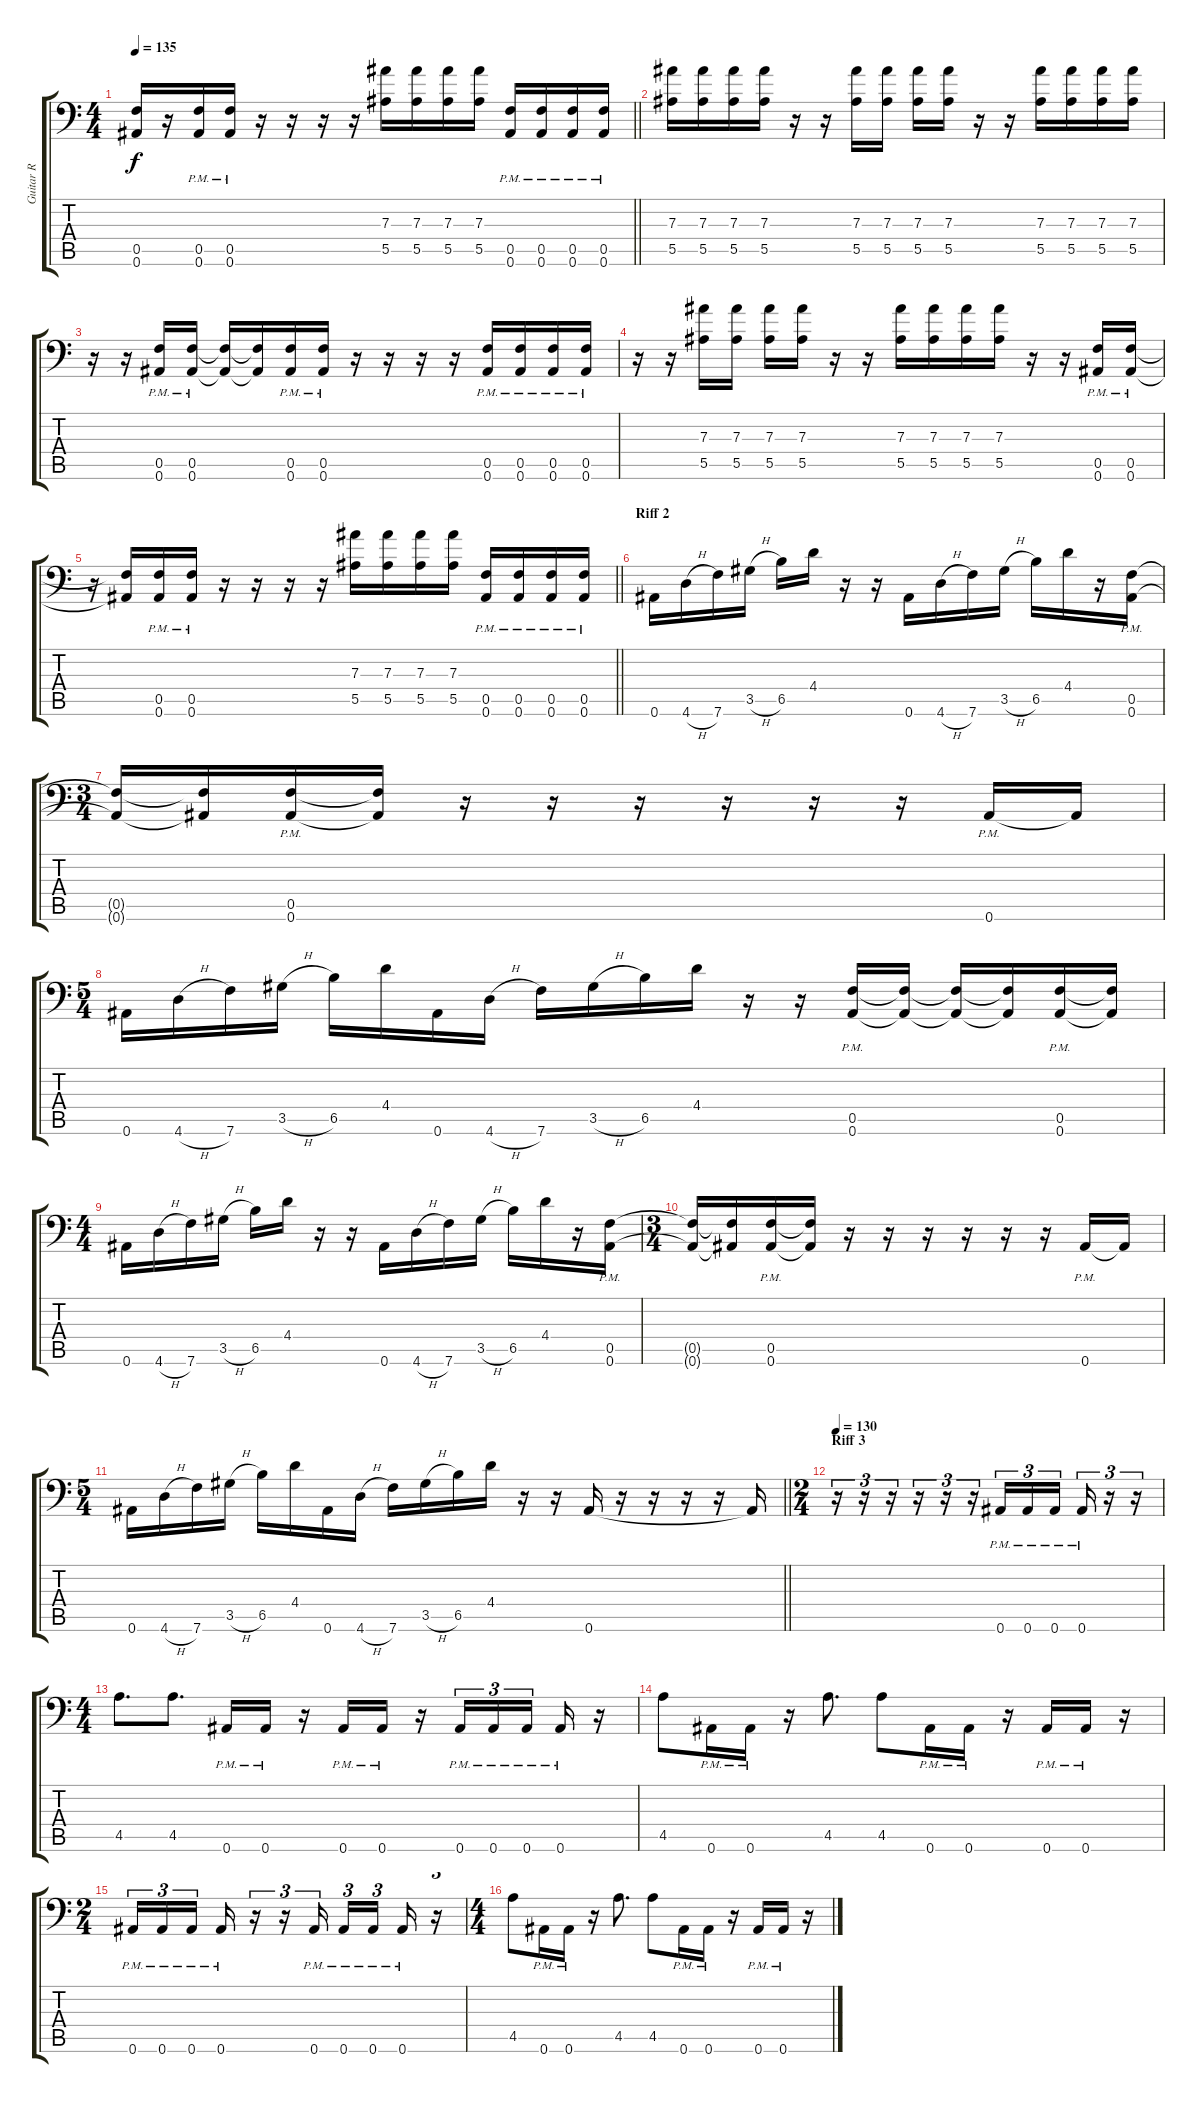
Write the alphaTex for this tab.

\track ("Guitar R" "Guitar R") {instrument distortionguitar}
\staff {score tabs}
\tuning (C4 G3 Eb3 Bb2 F2 Bb1) {hide}
\ts (4 4)
\tempo 135
\clef f4
\barLineRight lightlight
\ks c
(0.5{t} 0.6{t}).16{dy f} r.16 (0.5{pm} 0.6{pm}).16 (0.5{pm} 0.6{pm}).16 r.16 r.16 r.16 r.16 (7.3 5.5).16 (7.3 5.5).16 (7.3 5.5).16 (7.3 5.5).16 (0.5{pm} 0.6{pm}).16 (0.5{pm} 0.6{pm}).16 (0.5{pm} 0.6{pm}).16 (0.5{pm} 0.6{pm}).16 |
(7.3 5.5).16 (7.3 5.5).16 (7.3 5.5).16 (7.3 5.5).16 r.16 r.16 (7.3 5.5).16 (7.3 5.5).16 (7.3 5.5).16 (7.3 5.5).16 r.16 r.16 (7.3 5.5).16 (7.3 5.5).16 (7.3 5.5).16 (7.3 5.5).16 |
r.16 r.16 (0.5{pm} 0.6{pm}).16 (0.5{pm} 0.6{pm}).16 (0.5{t} 0.6{t}).16 (0.5{t} 0.6{t}).16 (0.5{pm} 0.6{pm}).16 (0.5{pm} 0.6{pm}).16 r.16 r.16 r.16 r.16 (0.5{pm} 0.6{pm}).16 (0.5{pm} 0.6{pm}).16 (0.5{pm} 0.6{pm}).16 (0.5{pm} 0.6{pm}).16 |
r.16 r.16 (7.3 5.5).16 (7.3 5.5).16 (7.3 5.5).16 (7.3 5.5).16 r.16 r.16 (7.3 5.5).16 (7.3 5.5).16 (7.3 5.5).16 (7.3 5.5).16 r.16 r.16 (0.5{pm} 0.6{pm}).16 (0.5{pm} 0.6{pm}).16 |
\barLineRight lightlight
r.16 (0.5{t} 0.6{t}).16 (0.5{pm} 0.6{pm}).16 (0.5{pm} 0.6{pm}).16 r.16 r.16 r.16 r.16 (7.3 5.5).16 (7.3 5.5).16 (7.3 5.5).16 (7.3 5.5).16 (0.5{pm} 0.6{pm}).16 (0.5{pm} 0.6{pm}).16 (0.5{pm} 0.6{pm}).16 (0.5{pm} 0.6{pm}).16 |
\section ("" "Riff 2")
0.6.16 4.6{h}.16 7.6.16 3.5{h}.16 6.5.16 4.4.16 r.16 r.16 0.6.16 4.6{h}.16 7.6.16 3.5{h}.16 6.5.16 4.4.16 r.16 (0.5{pm} 0.6{pm}).16 |
\ts (3 4)
(0.5{t} 0.6{t}).16 (0.5{t} 0.6{t}).16 (0.5{pm} 0.6{pm}).16 (0.5{t} 0.6{t}).16 r.16 r.16 r.16 r.16 r.16 r.16 0.6{pm}.16 0.6{t}.16 |
\ts (5 4)
0.6.16 4.6{h}.16 7.6.16 3.5{h}.16 6.5.16 4.4.16 0.6.16 4.6{h}.16 7.6.16 3.5{h}.16 6.5.16 4.4.16 r.16 r.16 (0.5{pm} 0.6{pm}).16 (0.5{t} 0.6{t}).16 (0.5{t} 0.6{t}).16 (0.5{t} 0.6{t}).16 (0.5{pm} 0.6{pm}).16 (0.5{t} 0.6{t}).16 |
\ts (4 4)
0.6.16 4.6{h}.16 7.6.16 3.5{h}.16 6.5.16 4.4.16 r.16 r.16 0.6.16 4.6{h}.16 7.6.16 3.5{h}.16 6.5.16 4.4.16 r.16 (0.5{pm} 0.6{pm}).16 |
\ts (3 4)
(0.5{t} 0.6{t}).16 (0.5{t} 0.6{t}).16 (0.5{pm} 0.6{pm}).16 (0.5{t} 0.6{t}).16 r.16 r.16 r.16 r.16 r.16 r.16 0.6{pm}.16 0.6{t}.16 |
\ts (5 4)
\barLineRight lightlight
0.6.16 4.6{h}.16 7.6.16 3.5{h}.16 6.5.16 4.4.16 0.6.16 4.6{h}.16 7.6.16 3.5{h}.16 6.5.16 4.4.16 r.16 r.16 0.6.16 r.16 r.16 r.16 r.16 0.6{t}.16 |
\ts (2 4)
\section ("" "Riff 3")
\tempo 130
r.16{tu (3 2)} r.16{tu (3 2)} r.16{tu (3 2)} r.16{tu (3 2)} r.16{tu (3 2)} r.16{tu (3 2)} 0.6{pm}.16{tu (3 2)} 0.6{pm}.16{tu (3 2)} 0.6{pm}.16{tu (3 2) beam splitsecondary} 0.6{pm}.16{tu (3 2)} r.16{tu (3 2)} r.16{tu (3 2)} |
\ts (4 4)
4.5.8{d} 4.5.8{d} 0.6{pm}.16 0.6{pm}.16 r.16 0.6{pm}.16 0.6{pm}.16 r.16 0.6{pm}.16{tu (3 2)} 0.6{pm}.16{tu (3 2)} 0.6{pm}.16{tu (3 2) beam splitsecondary} 0.6{pm}.16 r.16 |
4.5.8 0.6{pm}.16 0.6{pm}.16 r.16 4.5.8{d} 4.5.8 0.6{pm}.16 0.6{pm}.16 r.16 0.6{pm}.16 0.6{pm}.16 r.16 |
\ts (2 4)
0.6{pm}.16{tu (3 2)} 0.6{pm}.16{tu (3 2)} 0.6{pm}.16{tu (3 2) beam splitsecondary} 0.6{pm}.16 r.16{tu (3 2)} r.16{tu (3 2)} 0.6{pm}.16{tu (3 2) beam splitsecondary} 0.6{pm}.16{tu (3 2)} 0.6{pm}.16{tu (3 2) beam splitsecondary} 0.6{pm}.16 r.16{tu (3 2)} |
\ts (4 4)
4.5.8 0.6{pm}.16 0.6{pm}.16 r.16 4.5.8{d} 4.5.8 0.6{pm}.16 0.6{pm}.16 r.16 0.6{pm}.16 0.6{pm}.16 r.16
